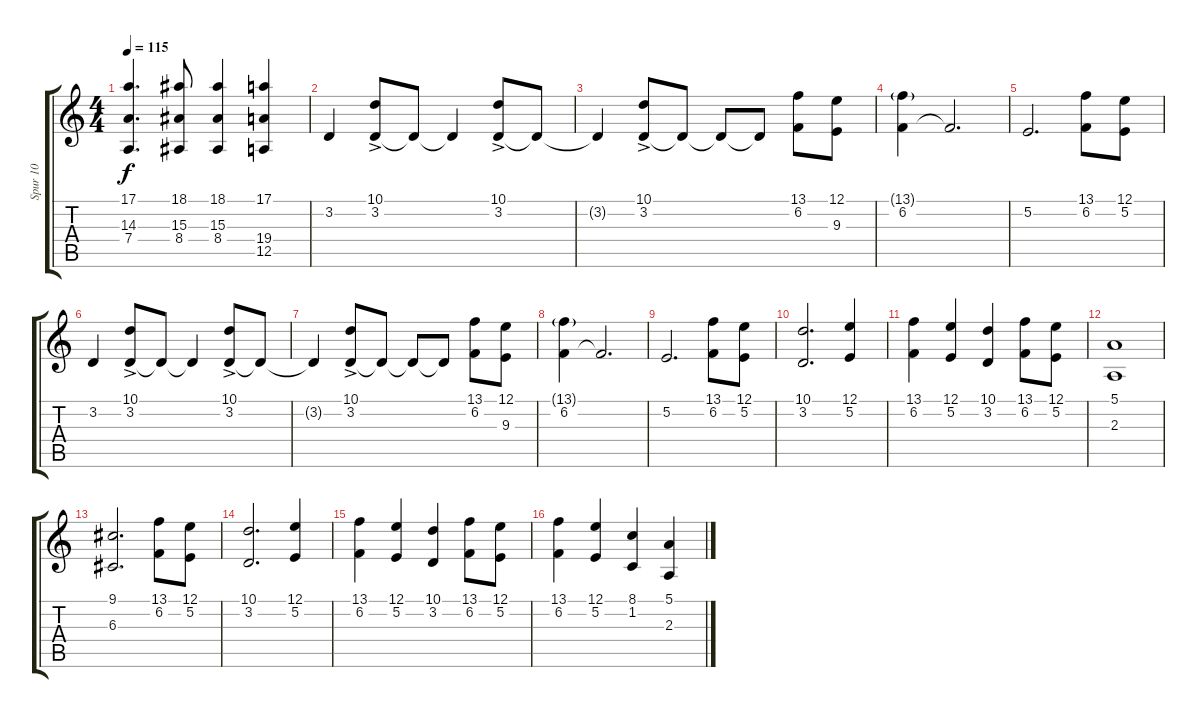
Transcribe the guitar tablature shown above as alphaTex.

\track ("Spur 10" "Spur 10") {instrument violin}
\staff {score tabs}
\tuning (E4 B3 G3 D3 A2 E2) {hide}
\ts (4 4)
\tempo 115
\clef g2
\ks c
(17.1 14.3 7.4).4{d dy f} (18.1 15.3 8.4).8 (18.1 15.3 8.4).4 (17.1 19.4 12.5).4 |
3.2.4 (10.1{ac} 3.2).8 3.2{t}.8 3.2{t}.4 (10.1{ac} 3.2).8 3.2{t}.8 |
3.2{t}.4 (10.1{ac} 3.2).8 3.2{t}.8 3.2{t}.8 3.2{t}.8 (13.1 6.2).8 (12.1 9.3).8 |
(13.1{g} 6.2).4 6.2{t}.2{d} |
5.2.2{d} (13.1 6.2).8 (12.1 5.2).8 |
3.2.4 (10.1{ac} 3.2).8 3.2{t}.8 3.2{t}.4 (10.1{ac} 3.2).8 3.2{t}.8 |
3.2{t}.4 (10.1{ac} 3.2).8 3.2{t}.8 3.2{t}.8 3.2{t}.8 (13.1 6.2).8 (12.1 9.3).8 |
(13.1{g} 6.2).4 6.2{t}.2{d} |
5.2.2{d} (13.1 6.2).8 (12.1 5.2).8 |
(10.1 3.2).2{d} (12.1 5.2).4 |
(13.1 6.2).4 (12.1 5.2).4 (10.1 3.2).4 (13.1 6.2).8 (12.1 5.2).8 |
(5.1 2.3).1 |
(9.1 6.3).2{d} (13.1 6.2).8 (12.1 5.2).8 |
(10.1 3.2).2{d} (12.1 5.2).4 |
(13.1 6.2).4 (12.1 5.2).4 (10.1 3.2).4 (13.1 6.2).8 (12.1 5.2).8 |
(13.1 6.2).4 (12.1 5.2).4 (8.1 1.2).4 (5.1 2.3).4
